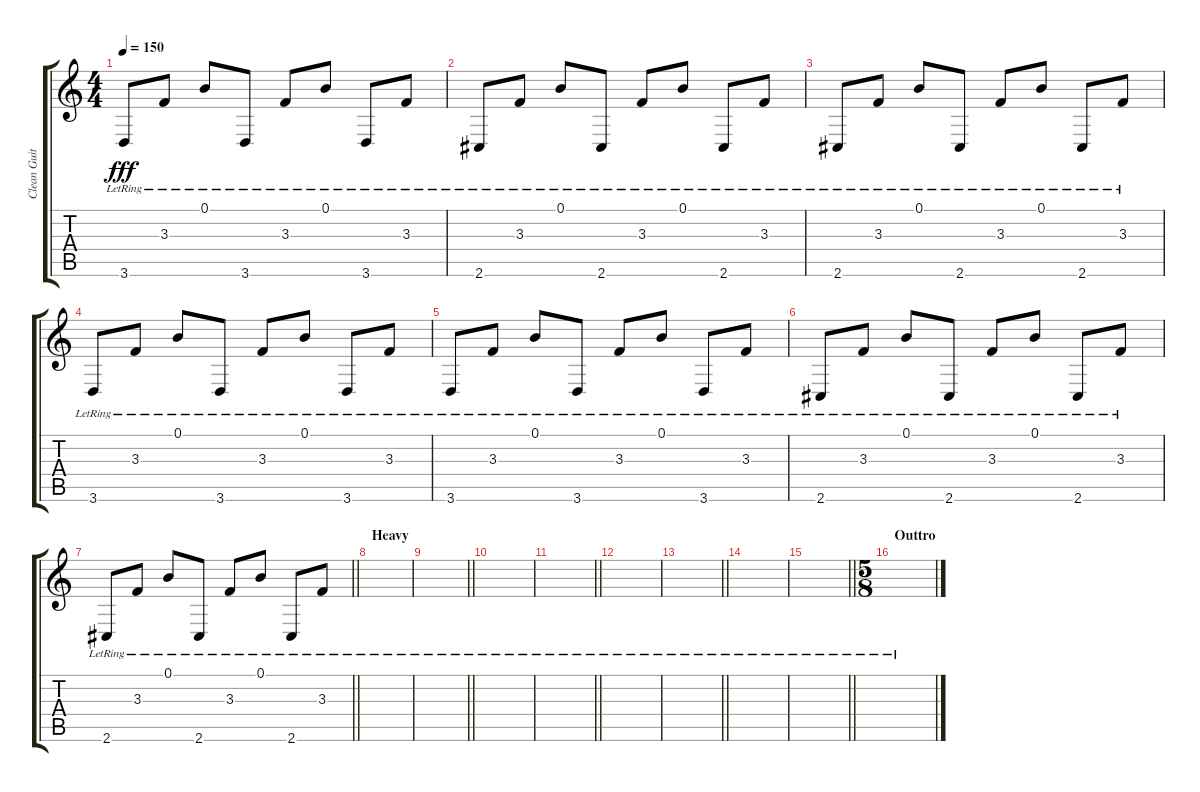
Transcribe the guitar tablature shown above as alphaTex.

\track ("Clean Guitar" "Clean Guit") {instrument electricguitarjazz}
\staff {score tabs}
\tuning (B3 Gb3 D3 A2 E2 B1) {hide}
\ts (4 4)
\tempo 150
\clef g2
\ks c
3.6{lr}.8{dy fff} 3.3{lr}.8 0.1{lr}.8 3.6{lr}.8 3.3{lr}.8 0.1{lr}.8 3.6{lr}.8 3.3{lr}.8 |
2.6{lr}.8 3.3{lr}.8 0.1{lr}.8 2.6{lr}.8 3.3{lr}.8 0.1{lr}.8 2.6{lr}.8 3.3{lr}.8 |
2.6{lr}.8 3.3{lr}.8 0.1{lr}.8 2.6{lr}.8 3.3{lr}.8 0.1{lr}.8 2.6{lr}.8 3.3{lr}.8 |
3.6{lr}.8 3.3{lr}.8 0.1{lr}.8 3.6{lr}.8 3.3{lr}.8 0.1{lr}.8 3.6{lr}.8 3.3{lr}.8 |
3.6{lr}.8 3.3{lr}.8 0.1{lr}.8 3.6{lr}.8 3.3{lr}.8 0.1{lr}.8 3.6{lr}.8 3.3{lr}.8 |
2.6{lr}.8 3.3{lr}.8 0.1{lr}.8 2.6{lr}.8 3.3{lr}.8 0.1{lr}.8 2.6{lr}.8 3.3{lr}.8 |
\barLineRight lightlight
2.6{lr}.8 3.3{lr}.8 0.1{lr}.8 2.6{lr}.8 3.3{lr}.8 0.1{lr}.8 2.6{lr}.8 3.3{lr}.8 |
\section ("" "Heavy")
|
\barLineRight lightlight
|
|
\barLineRight lightlight
|
|
\barLineRight lightlight
|
|
\barLineRight lightlight
|
\ts (5 8)
\section ("" "Outtro")
